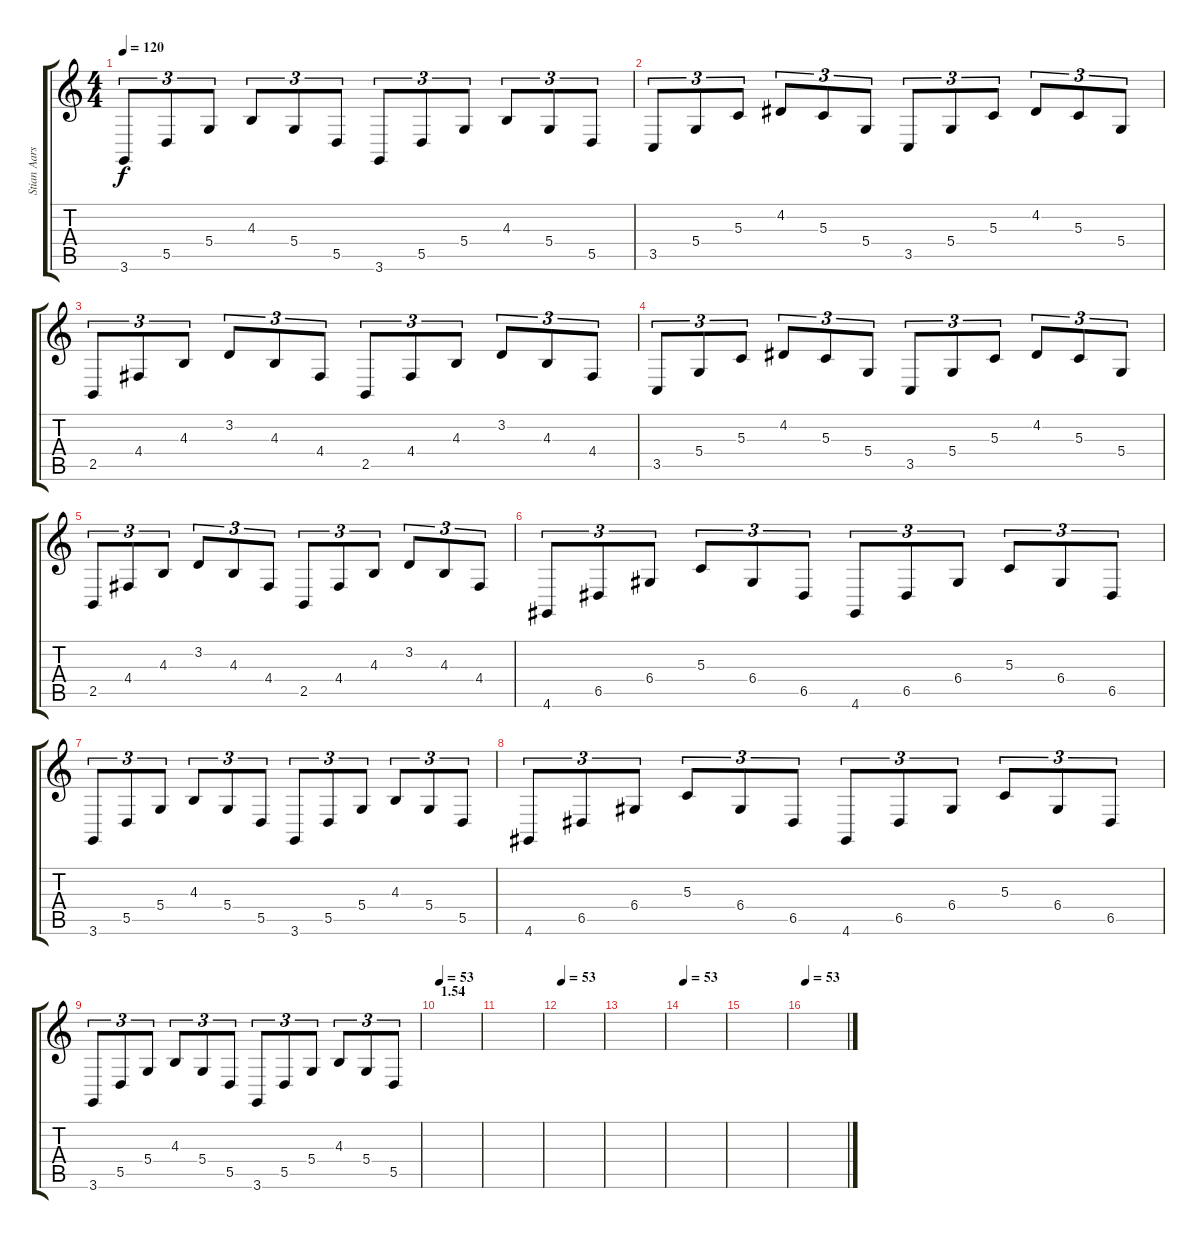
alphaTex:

\track ("Stian Aarstad" "Stian Aars") {instrument acousticgrandpiano}
\staff {score tabs}
\tuning (E4 B3 G3 D3 A2 E2) {hide}
\ts (4 4)
\tempo 120
\clef g2
\ks c
3.6.8{tu (3 2) dy f} 5.5.8{tu (3 2)} 5.4.8{tu (3 2)} 4.3.8{tu (3 2)} 5.4.8{tu (3 2)} 5.5.8{tu (3 2)} 3.6.8{tu (3 2)} 5.5.8{tu (3 2)} 5.4.8{tu (3 2)} 4.3.8{tu (3 2)} 5.4.8{tu (3 2)} 5.5.8{tu (3 2)} |
3.5.8{tu (3 2)} 5.4.8{tu (3 2)} 5.3.8{tu (3 2)} 4.2.8{tu (3 2)} 5.3.8{tu (3 2)} 5.4.8{tu (3 2)} 3.5.8{tu (3 2)} 5.4.8{tu (3 2)} 5.3.8{tu (3 2)} 4.2.8{tu (3 2)} 5.3.8{tu (3 2)} 5.4.8{tu (3 2)} |
2.5.8{tu (3 2)} 4.4.8{tu (3 2)} 4.3.8{tu (3 2)} 3.2.8{tu (3 2)} 4.3.8{tu (3 2)} 4.4.8{tu (3 2)} 2.5.8{tu (3 2)} 4.4.8{tu (3 2)} 4.3.8{tu (3 2)} 3.2.8{tu (3 2)} 4.3.8{tu (3 2)} 4.4.8{tu (3 2)} |
3.5.8{tu (3 2)} 5.4.8{tu (3 2)} 5.3.8{tu (3 2)} 4.2.8{tu (3 2)} 5.3.8{tu (3 2)} 5.4.8{tu (3 2)} 3.5.8{tu (3 2)} 5.4.8{tu (3 2)} 5.3.8{tu (3 2)} 4.2.8{tu (3 2)} 5.3.8{tu (3 2)} 5.4.8{tu (3 2)} |
2.5.8{tu (3 2)} 4.4.8{tu (3 2)} 4.3.8{tu (3 2)} 3.2.8{tu (3 2)} 4.3.8{tu (3 2)} 4.4.8{tu (3 2)} 2.5.8{tu (3 2)} 4.4.8{tu (3 2)} 4.3.8{tu (3 2)} 3.2.8{tu (3 2)} 4.3.8{tu (3 2)} 4.4.8{tu (3 2)} |
4.6.8{tu (3 2)} 6.5.8{tu (3 2)} 6.4.8{tu (3 2)} 5.3.8{tu (3 2)} 6.4.8{tu (3 2)} 6.5.8{tu (3 2)} 4.6.8{tu (3 2)} 6.5.8{tu (3 2)} 6.4.8{tu (3 2)} 5.3.8{tu (3 2)} 6.4.8{tu (3 2)} 6.5.8{tu (3 2)} |
3.6.8{tu (3 2)} 5.5.8{tu (3 2)} 5.4.8{tu (3 2)} 4.3.8{tu (3 2)} 5.4.8{tu (3 2)} 5.5.8{tu (3 2)} 3.6.8{tu (3 2)} 5.5.8{tu (3 2)} 5.4.8{tu (3 2)} 4.3.8{tu (3 2)} 5.4.8{tu (3 2)} 5.5.8{tu (3 2)} |
4.6.8{tu (3 2)} 6.5.8{tu (3 2)} 6.4.8{tu (3 2)} 5.3.8{tu (3 2)} 6.4.8{tu (3 2)} 6.5.8{tu (3 2)} 4.6.8{tu (3 2)} 6.5.8{tu (3 2)} 6.4.8{tu (3 2)} 5.3.8{tu (3 2)} 6.4.8{tu (3 2)} 6.5.8{tu (3 2)} |
3.6.8{tu (3 2)} 5.5.8{tu (3 2)} 5.4.8{tu (3 2)} 4.3.8{tu (3 2)} 5.4.8{tu (3 2)} 5.5.8{tu (3 2)} 3.6.8{tu (3 2)} 5.5.8{tu (3 2)} 5.4.8{tu (3 2)} 4.3.8{tu (3 2)} 5.4.8{tu (3 2)} 5.5.8{tu (3 2)} |
\section ("" "1.54")
\tempo 53
|
|
\tempo 53
|
|
\tempo 53
|
|
\tempo 53
